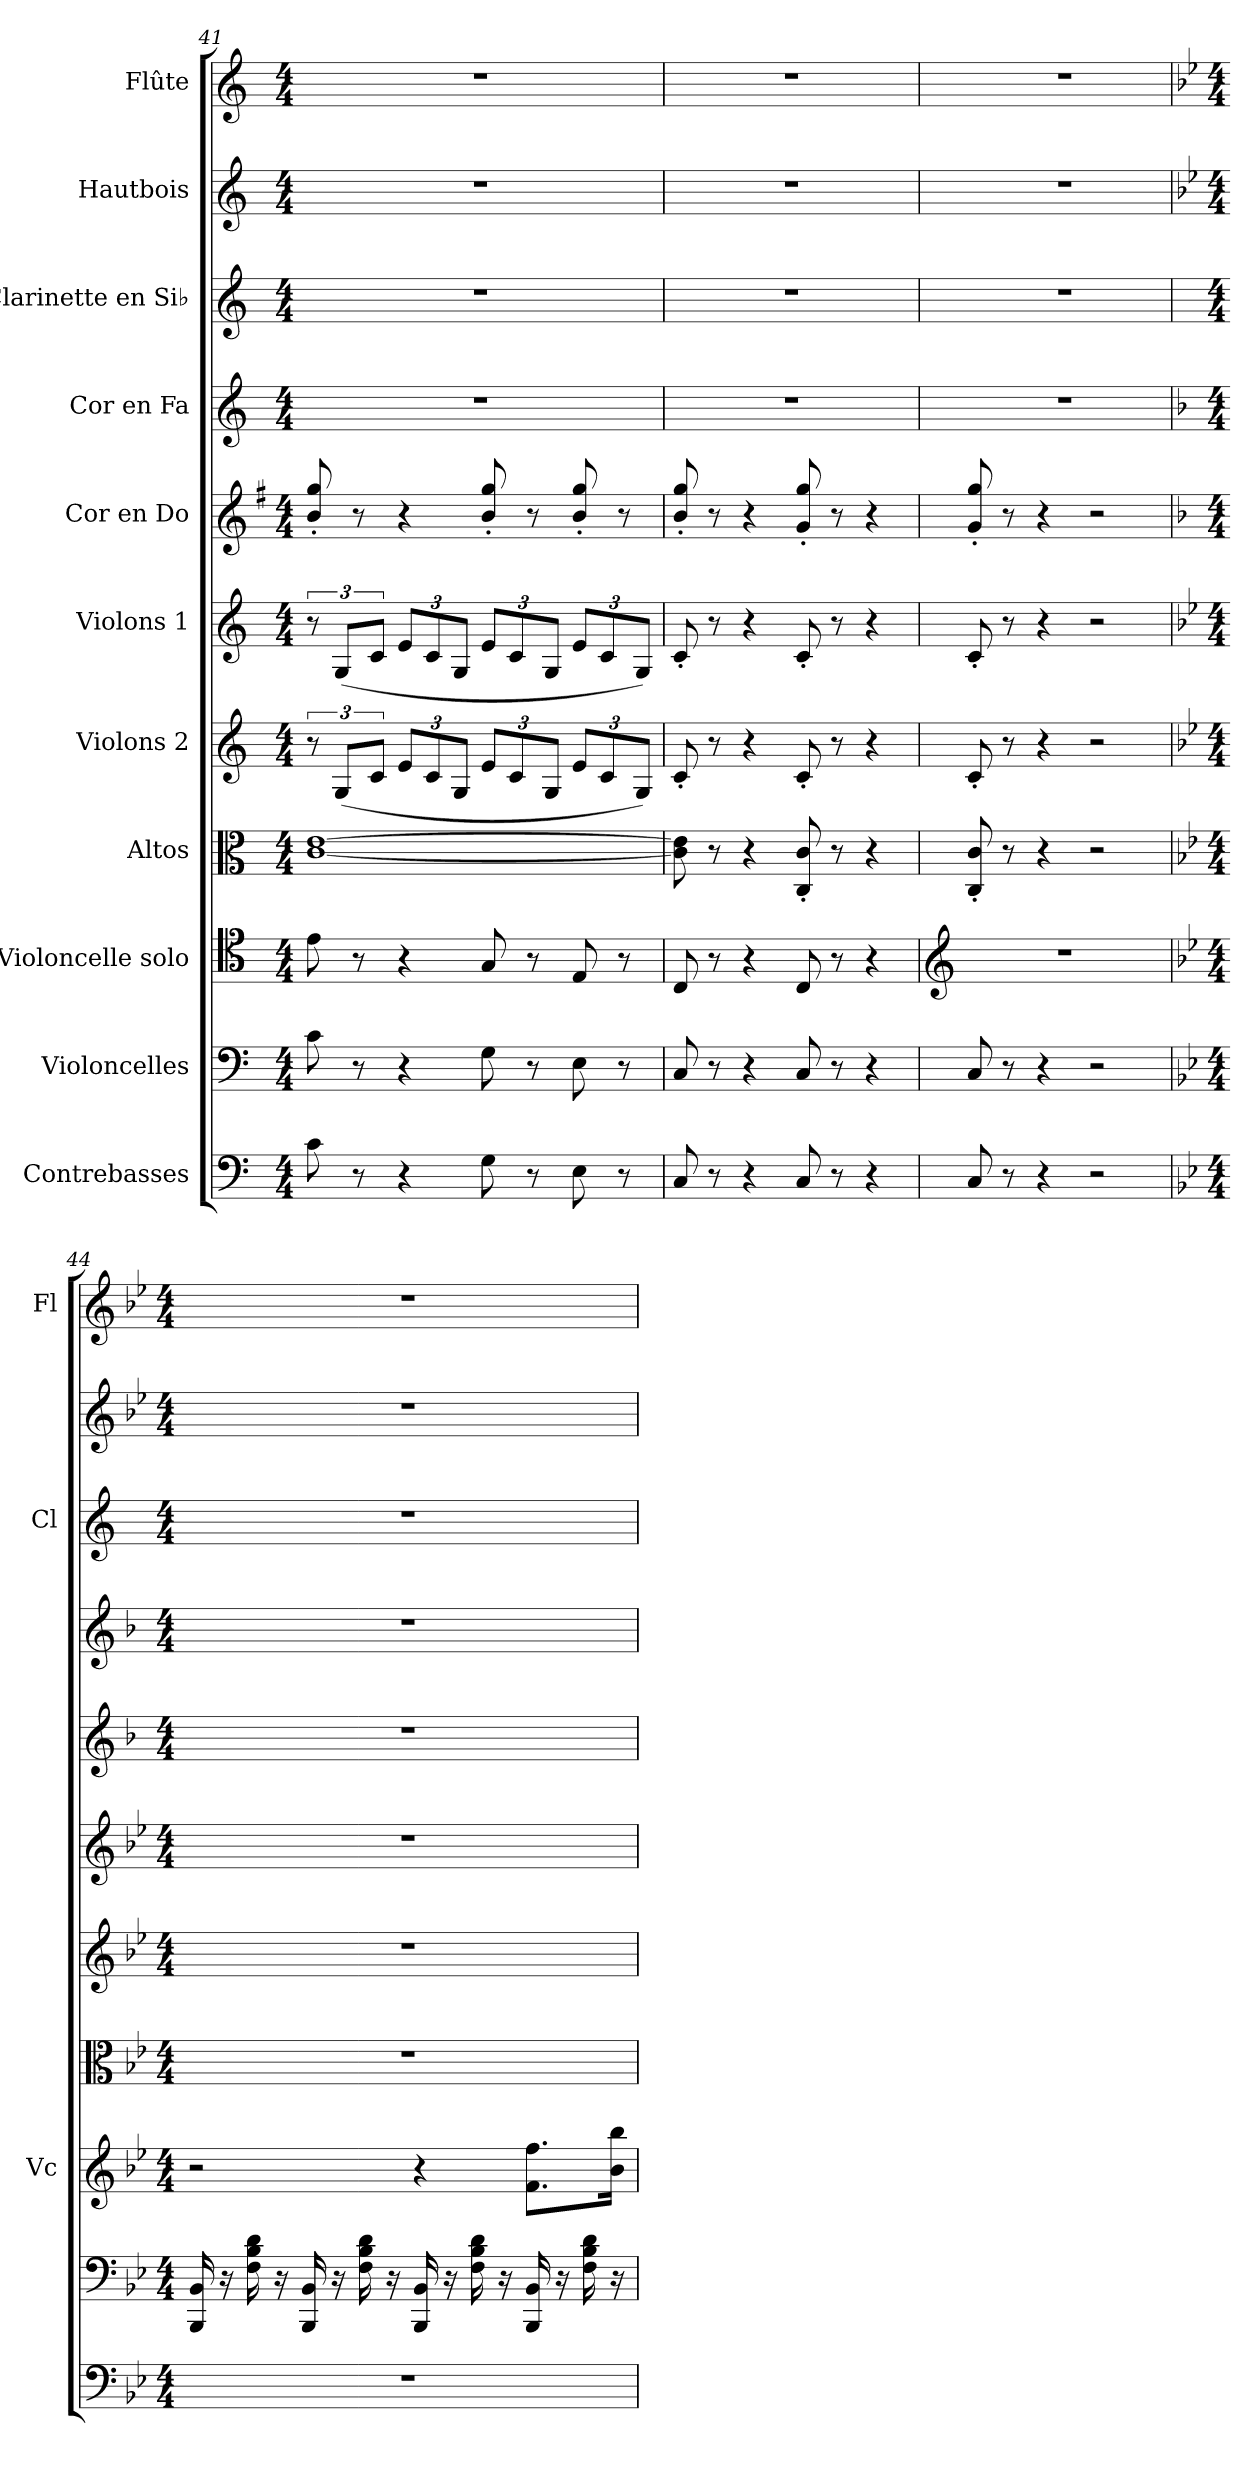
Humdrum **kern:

**kern	**kern	**kern	**kern	**kern	**kern	**kern	**kern	**kern	**kern	**kern
*part11	*part10	*part9	*part8	*part7	*part6	*part5	*part4	*part3	*part2	*part1
*staff11	*staff10	*staff9	*staff8	*staff7	*staff6	*staff5	*staff4	*staff3	*staff2	*staff1
*I"Contrebasses	*I"Violoncelles	*I"Violoncelle solo	*I"Altos	*I"Violons 2	*I"Violons 1	*I"Cor en Do	*I"Cor en Fa	*I"Clarinette en Si♭	*I"Hautbois	*I"Flûte
*	*	*I'Vc	*	*	*	*	*	*I'Cl	*	*I'Fl
*clefF4	*clefF4	*clefC4	*clefC3	*clefG2	*clefG2	*clefG2	*clefG2	*clefG2	*clefG2	*clefG2
*ITrd7c12	*	*	*	*	*	*ITrd4c7	*ITrd4c7	*ITrd1c2	*	*
*k[]	*k[]	*k[]	*k[]	*k[]	*k[]	*k[]	*k[b-]	*k[b-e-]	*k[]	*k[]
*M4/4	*M4/4	*M4/4	*M4/4	*M4/4	*M4/4	*M4/4	*M4/4	*M4/4	*M4/4	*M4/4
*MM50	*MM50	*MM50	*MM50	*MM50	*MM50	*MM50	*MM50	*MM50	*MM50	*MM50
=41	=41	=41	=41	=41	=41	=41	=41	=41	=41	=41
8C\	8c\	8e\	[1c [1e	12r	12r	8e/' 8cc/'	1r	1r	1r	1r
.	.	.	.	(<12G/L	(<12G/L	.	.	.	.	.
8r	8r	8r	.	.	.	8r	.	.	.	.
.	.	.	.	12c/J	12c/J	.	.	.	.	.
*	*	*	*	*Xbrackettup	*Xbrackettup	*	*	*	*	*
4r	4r	4r	.	12e/L	12e/L	4r	.	.	.	.
.	.	.	.	12c/	12c/	.	.	.	.	.
.	.	.	.	12G/J	12G/J	.	.	.	.	.
8GG\	8G\	8G/	.	12e/L	12e/L	8e/' 8cc/'	.	.	.	.
.	.	.	.	12c/	12c/	.	.	.	.	.
8r	8r	8r	.	.	.	8r	.	.	.	.
.	.	.	.	12G/J	12G/J	.	.	.	.	.
8EE\	8E\	8E/	.	12e/L	12e/L	8e/' 8cc/'	.	.	.	.
.	.	.	.	12c/	12c/	.	.	.	.	.
8r	8r	8r	.	.	.	8r	.	.	.	.
.	.	.	.	12G/J)	12G/J)	.	.	.	.	.
=42	=42	=42	=42	=42	=42	=42	=42	=42	=42	=42
8CC/	8C/	8C/	8c\] 8e\]	8c'/	8c'/	8e/' 8cc/'	1r	1r	1r	1r
8r	8r	8r	8r	8r	8r	8r	.	.	.	.
4r	4r	4r	4r	4r	4r	4r	.	.	.	.
8CC/	8C/	8C/	8C/' 8c/'	8c'/	8c'/	8c/' 8cc/'	.	.	.	.
8r	8r	8r	8r	8r	8r	8r	.	.	.	.
4r	4r	4r	4r	4r	4r	4r	.	.	.	.
!!LO:PB:g=z
=43	=43	=43	=43	=43	=43	=43	=43	=43	=43	=43
*	*	*clefG2	*	*	*	*	*	*	*	*
8CC/	8C/	1r	8C/' 8c/'	8c'/	8c'/	8c/' 8cc/'	1r	1r	1r	1r
8r	8r	.	8r	8r	8r	8r	.	.	.	.
4r	4r	.	4r	4r	4r	4r	.	.	.	.
2r	2r	.	2r	2r	2r	2r	.	.	.	.
=44	=44	=44	=44	=44	=44	=44	=44	=44	=44	=44
*k[b-e-]	*k[b-e-]	*k[b-e-]	*k[b-e-]	*k[b-e-]	*k[b-e-]	*k[b-e-]	*k[b-e-]	*	*k[b-e-]	*k[b-e-]
*M4/4	*M4/4	*M4/4	*M4/4	*M4/4	*M4/4	*M4/4	*M4/4	*M4/4	*M4/4	*M4/4
*	*	*	*	*	*	*	*	*	*	*MM120
1r	16BBB-/ 16BB-/	2r	1r	1r	1r	1r	1r	1r	1r	1r
.	16r	.	.	.	.	.	.	.	.	.
.	16F\ 16B-\ 16d\	.	.	.	.	.	.	.	.	.
.	16r	.	.	.	.	.	.	.	.	.
.	16BBB-/ 16BB-/	.	.	.	.	.	.	.	.	.
.	16r	.	.	.	.	.	.	.	.	.
.	16F\ 16B-\ 16d\	.	.	.	.	.	.	.	.	.
.	16r	.	.	.	.	.	.	.	.	.
.	16BBB-/ 16BB-/	4r	.	.	.	.	.	.	.	.
.	16r	.	.	.	.	.	.	.	.	.
.	16F\ 16B-\ 16d\	.	.	.	.	.	.	.	.	.
.	16r	.	.	.	.	.	.	.	.	.
.	16BBB-/ 16BB-/	8.f\ 8.ff\L	.	.	.	.	.	.	.	.
.	16r	.	.	.	.	.	.	.	.	.
.	16F\ 16B-\ 16d\	.	.	.	.	.	.	.	.	.
.	16r	16b-\ 16bb-\Jk	.	.	.	.	.	.	.	.
=	=	=	=	=	=	=	=	=	=	=
*-	*-	*-	*-	*-	*-	*-	*-	*-	*-	*-
